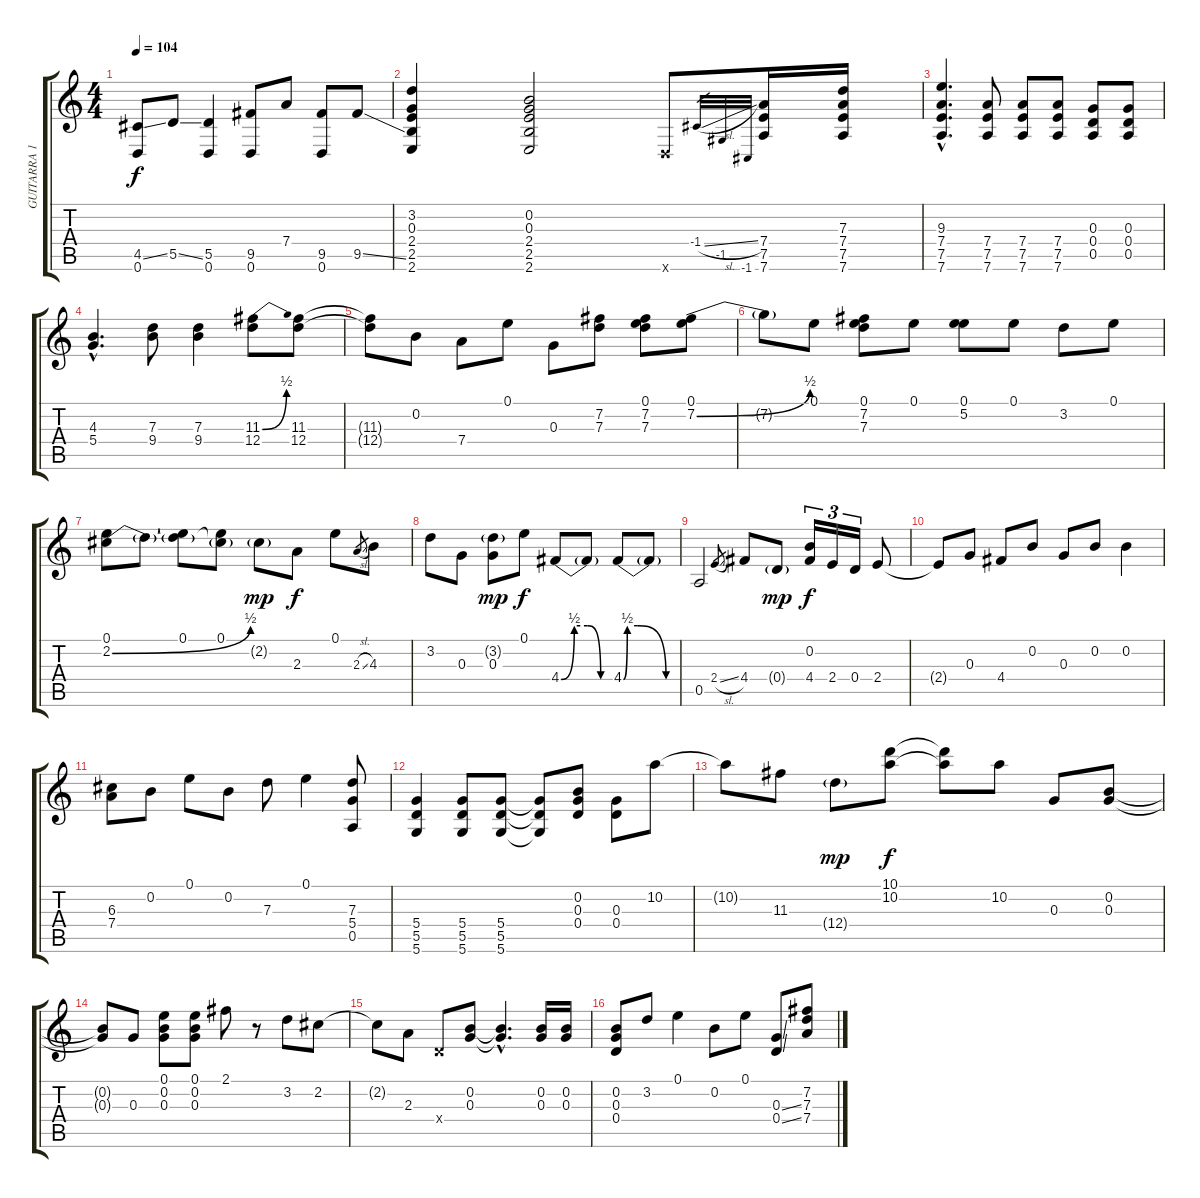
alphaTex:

\track ("GUITARRA 1" "GUITARRA 1") {instrument overdrivenguitar}
\staff {score tabs}
\tuning (E4 B3 G3 D3 A2 D2) {hide}
\ts (4 4)
\tempo 104
\clef g2
\ks c
(4.5{ss} 0.6).8{dy f} 5.5{ss}.8 (5.5 0.6).4 (9.5 0.6).8 7.4.8 (9.5 0.6).8 9.5{ss}.8 |
(3.2 0.3 2.4 2.5 2.6).4 (0.2 0.3 2.4 2.5 2.6).2 0.6{x}.8 -1.4{sl}.32{gr} -1.5.32{gr} -1.6.32{gr} (7.4 7.5 7.6).16 (7.3 7.4 7.5 7.6).16 |
(9.3{hac} 7.4{hac} 7.5{hac} 7.6{hac}).4{d} (7.4 7.5 7.6).8 (7.4 7.5 7.6).8 (7.4 7.5 7.6).8 (0.3 0.4 0.5).8 (0.3 0.4 0.5).8 |
(4.3{hac} 5.4{hac}).4{d} (7.3 9.4).8 (7.3 9.4).4 (11.3{be (bend 0 0 60 2)} 12.4).8 (11.3 12.4).8 |
(11.3{t} 12.4{t}).8 0.2.8 7.4.8 0.1.8 0.3.8 (7.2 7.3).8 (0.1 7.2 7.3).8 (0.1 7.2{be (bend 0 0 60 2)}).8 |
7.2{t}.8 0.1.8 (0.1 7.2 7.3).8 0.1.8 (0.1 5.2).8 0.1.8 3.2.8 0.1.8 |
(0.1 2.2{be (bend 0 0 60 2)}).8 2.2{t}.8 (0.1 2.2{t}).8 (0.1 2.2{t}).8 2.2{g}.8{dy mp} 2.3.8{dy f} 0.1.8 2.3{sl}.8{gr} 4.3.8 |
3.2.8 0.3.8 (3.2{g} 0.3).8{dy mp} 0.1.8{dy f} 4.4{be (custom 0 0 15 2 30 2 45 0 60 0)}.8 4.4{t}.8 4.4{be (custom 0 0 4 2 15 2 45 0 60 0)}.8 4.4{t}.8 |
0.5.2 2.4{sl}.8{gr} 4.4.8 0.4{g}.8{dy mp} (0.2 4.4).16{tu (3 2) dy f} 2.4.16{tu (3 2)} 0.4.16{tu (3 2)} 2.4.8 |
2.4{t}.8 0.3.8 4.4.8 0.2.8 0.3.8 0.2.8 0.2.4 |
(6.3 7.4).8 0.2.8 0.1.8 0.2.8 7.3.8 0.1.4 (7.3 5.4 0.5).8 |
(5.4 5.5 5.6).4 (5.4 5.5 5.6).8 (5.4 5.5 5.6).8 (5.4{t} 5.5{t} 5.6{t}).8 (0.2 0.3 0.4).8 (0.3 0.4).8 10.2.8 |
10.2{t}.8 11.3.8 12.4{g}.8{dy mp} (10.1 10.2).8{dy f} (10.1{t} 10.2{t}).8 10.2.8 0.3.8 (0.2 0.3).8 |
(0.2{t} 0.3{t}).8 0.3.8 (0.1 0.2 0.3).8 (0.1 0.2 0.3).8 2.1.8 r.8 3.2.8 2.2.8 |
2.2{t}.8 2.3.8 0.4{x}.8 (0.2 0.3).8 (0.2{hac t} 0.3{hac t}).4{d} (0.2 0.3).16 (0.2 0.3).16 |
(0.2 0.3 0.4).8 3.2.8 0.1.4 0.2.8 0.1.8 (0.3{ss} 0.4{ss}).8 (7.2 7.3 7.4).8
